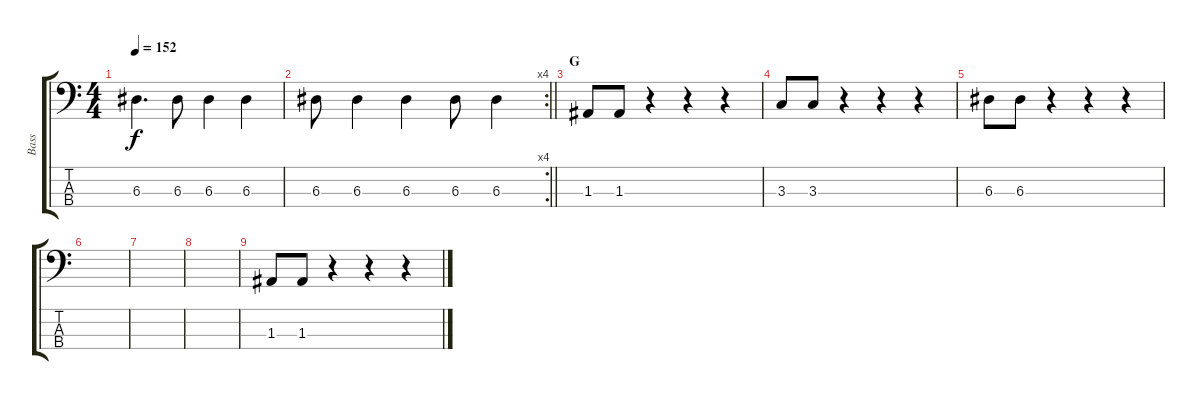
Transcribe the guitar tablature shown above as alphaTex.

\track ("Bass" "Bass") {instrument electricbasspick}
\staff {score tabs}
\tuning (G2 D2 A1 E1) {hide}
\ts (4 4)
\tempo 152
\clef f4
\ks c
6.3.4{d dy f} 6.3.8 6.3.4 6.3.4 |
\rc 4
\barLineRight lightlight
6.3.8 6.3.4 6.3.4 6.3.8 6.3.4 |
\section ("" "G")
1.3.8 1.3.8 r.4 r.4 r.4 |
3.3.8 3.3.8 r.4 r.4 r.4 |
6.3.8 6.3.8 r.4 r.4 r.4 |
|
|
|
1.3.8 1.3.8 r.4 r.4 r.4
